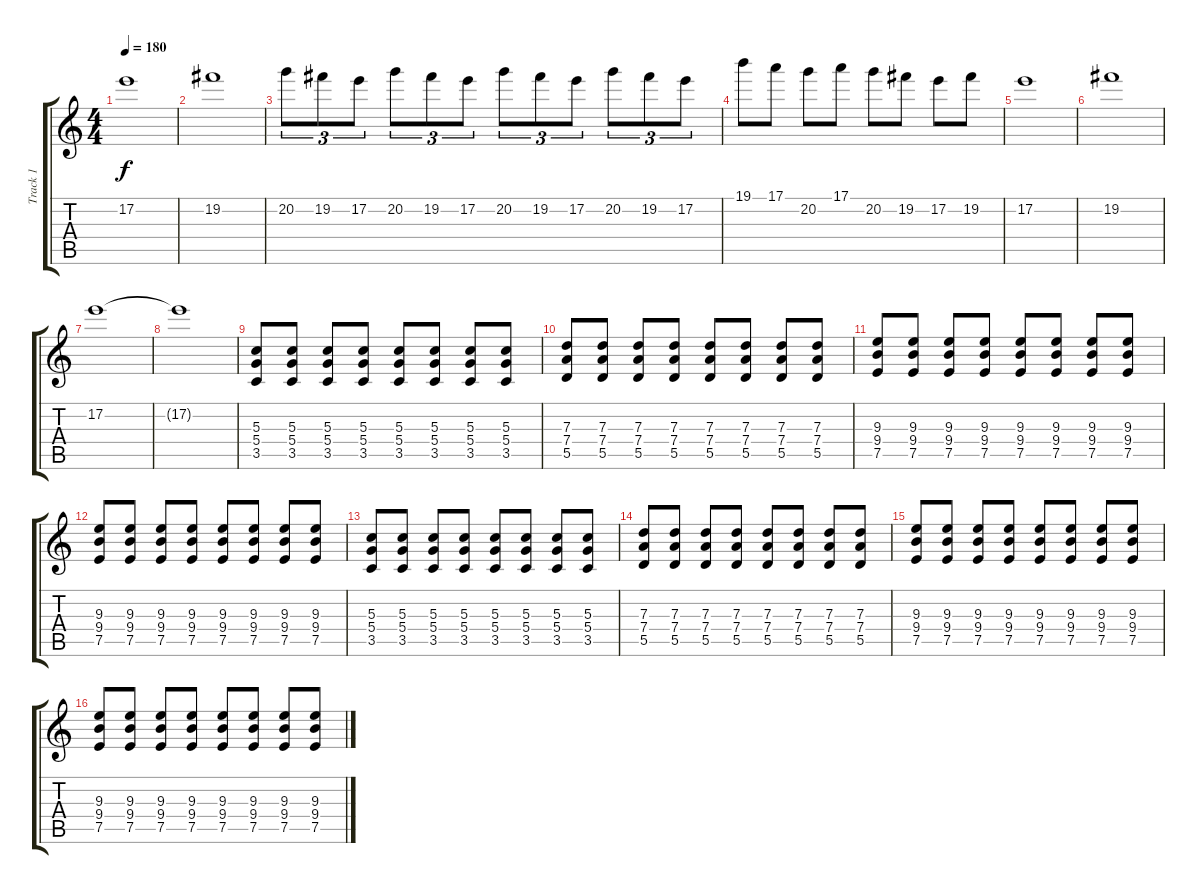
\track ("Track 1" "Track 1") {instrument distortionguitar}
\staff {score tabs}
\tuning (E4 B3 G3 D3 A2 E2) {hide}
\ts (4 4)
\tempo 180
\clef g2
\ks c
17.2.1{dy f} |
19.2.1 |
20.2.8{tu (3 2)} 19.2.8{tu (3 2)} 17.2.8{tu (3 2)} 20.2.8{tu (3 2)} 19.2.8{tu (3 2)} 17.2.8{tu (3 2)} 20.2.8{tu (3 2)} 19.2.8{tu (3 2)} 17.2.8{tu (3 2)} 20.2.8{tu (3 2)} 19.2.8{tu (3 2)} 17.2.8{tu (3 2)} |
19.1.8 17.1.8 20.2.8 17.1.8 20.2.8 19.2.8 17.2.8 19.2.8 |
17.2.1 |
19.2.1 |
17.2.1 |
17.2{t}.1 |
(5.3 5.4 3.5).8 (5.3 5.4 3.5).8 (5.3 5.4 3.5).8 (5.3 5.4 3.5).8 (5.3 5.4 3.5).8 (5.3 5.4 3.5).8 (5.3 5.4 3.5).8 (5.3 5.4 3.5).8 |
(7.3 7.4 5.5).8 (7.3 7.4 5.5).8 (7.3 7.4 5.5).8 (7.3 7.4 5.5).8 (7.3 7.4 5.5).8 (7.3 7.4 5.5).8 (7.3 7.4 5.5).8 (7.3 7.4 5.5).8 |
(9.3 9.4 7.5).8 (9.3 9.4 7.5).8 (9.3 9.4 7.5).8 (9.3 9.4 7.5).8 (9.3 9.4 7.5).8 (9.3 9.4 7.5).8 (9.3 9.4 7.5).8 (9.3 9.4 7.5).8 |
(9.3 9.4 7.5).8 (9.3 9.4 7.5).8 (9.3 9.4 7.5).8 (9.3 9.4 7.5).8 (9.3 9.4 7.5).8 (9.3 9.4 7.5).8 (9.3 9.4 7.5).8 (9.3 9.4 7.5).8 |
(5.3 5.4 3.5).8 (5.3 5.4 3.5).8 (5.3 5.4 3.5).8 (5.3 5.4 3.5).8 (5.3 5.4 3.5).8 (5.3 5.4 3.5).8 (5.3 5.4 3.5).8 (5.3 5.4 3.5).8 |
(7.3 7.4 5.5).8 (7.3 7.4 5.5).8 (7.3 7.4 5.5).8 (7.3 7.4 5.5).8 (7.3 7.4 5.5).8 (7.3 7.4 5.5).8 (7.3 7.4 5.5).8 (7.3 7.4 5.5).8 |
(9.3 9.4 7.5).8 (9.3 9.4 7.5).8 (9.3 9.4 7.5).8 (9.3 9.4 7.5).8 (9.3 9.4 7.5).8 (9.3 9.4 7.5).8 (9.3 9.4 7.5).8 (9.3 9.4 7.5).8 |
(9.3 9.4 7.5).8 (9.3 9.4 7.5).8 (9.3 9.4 7.5).8 (9.3 9.4 7.5).8 (9.3 9.4 7.5).8 (9.3 9.4 7.5).8 (9.3 9.4 7.5).8 (9.3 9.4 7.5).8
